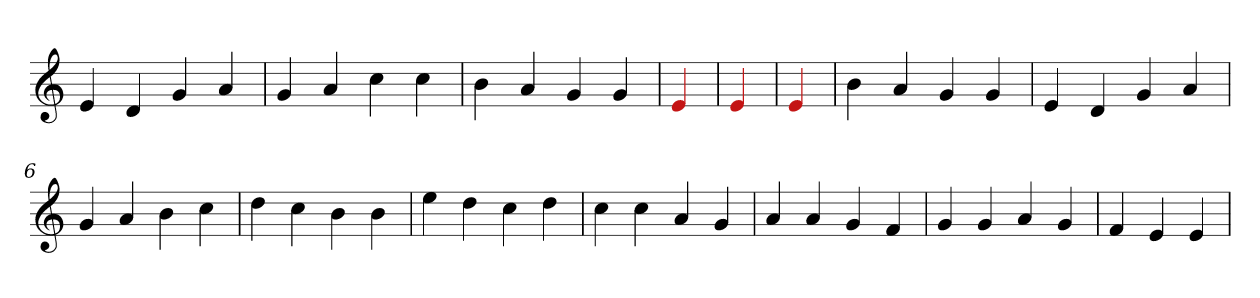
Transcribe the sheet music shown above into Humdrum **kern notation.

**kern
*part1
*staff1
*clefG2
=1
4e
4d
4g
4a
=2
4g
4a
4cc
4cc
=3
4b
4a
4g
4g
=4
4Re
=4
4Re
=4
4Re
=4
4b
4a
4g
4g
=5
4e
4d
4g
4a
=6
4g
4a
4b
4cc
=7
4dd
4cc
4b
4b
=8
4ee
4dd
4cc
4dd
=9
4cc
4cc
4a
4g
=10
4a
4a
4g
4f
=11
4g
4g
4a
4g
=12
4f
4e
4e
=
*-
